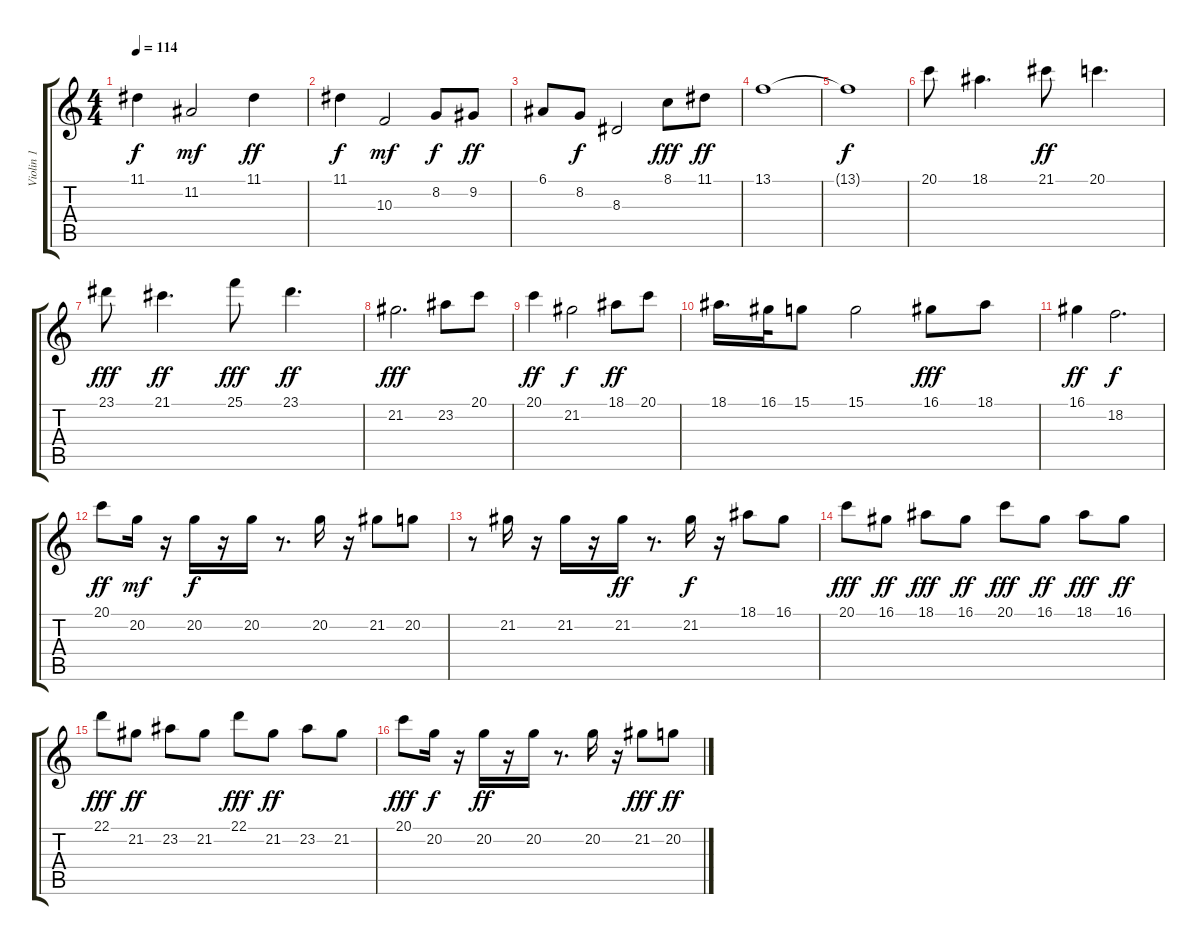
\track ("Violin 1" "Violin 1") {instrument stringensemble1}
\staff {score tabs}
\tuning (E4 B3 G3 D3 A2 E2) {hide}
\ts (4 4)
\tempo 114
\clef g2
\ks c
11.1.4{dy f} 11.2.2{dy mf} 11.1.4{dy ff} |
11.1.4{dy f} 10.3.2{dy mf} 8.2.8{dy f} 9.2.8{dy ff} |
6.1.8 8.2.8{dy f} 8.3.2 8.1.8{dy fff} 11.1.8{dy ff} |
13.1.1 |
13.1{t}.1{dy f} |
20.1.8 18.1.4{d} 21.1.8{dy ff} 20.1.4{d} |
23.1.8{dy fff} 21.1.4{d dy ff} 25.1.8{dy fff} 23.1.4{d dy ff} |
21.2.2{d dy fff} 23.2.8 20.1.8 |
20.1.4{dy ff} 21.2.2{dy f} 18.1.8{dy ff} 20.1.8 |
18.1.16{d} 16.1.32 15.1.8 15.1.2 16.1.8{dy fff} 18.1.8 |
16.1.4{dy ff} 18.2.2{d dy f} |
20.1.8{dy ff} 20.2.16{dy mf} r.16 20.2.16{dy f} r.16 20.2.16 r.8{d} 20.2.16 r.16 21.2.8 20.2.8 |
r.8 21.2.16 r.16 21.2.16 r.16 21.2.16{dy ff} r.8{d} 21.2.16{dy f} r.16 18.1.8 16.1.8 |
20.1.8{dy fff} 16.1.8{dy ff} 18.1.8{dy fff} 16.1.8{dy ff} 20.1.8{dy fff} 16.1.8{dy ff} 18.1.8{dy fff} 16.1.8{dy ff} |
22.1.8{dy fff} 21.2.8{dy ff} 23.2.8 21.2.8 22.1.8{dy fff} 21.2.8{dy ff} 23.2.8 21.2.8 |
20.1.8{dy fff} 20.2.16{dy f} r.16 20.2.16{dy ff} r.16 20.2.16 r.8{d} 20.2.16 r.16 21.2.8{dy fff} 20.2.8{dy ff}
